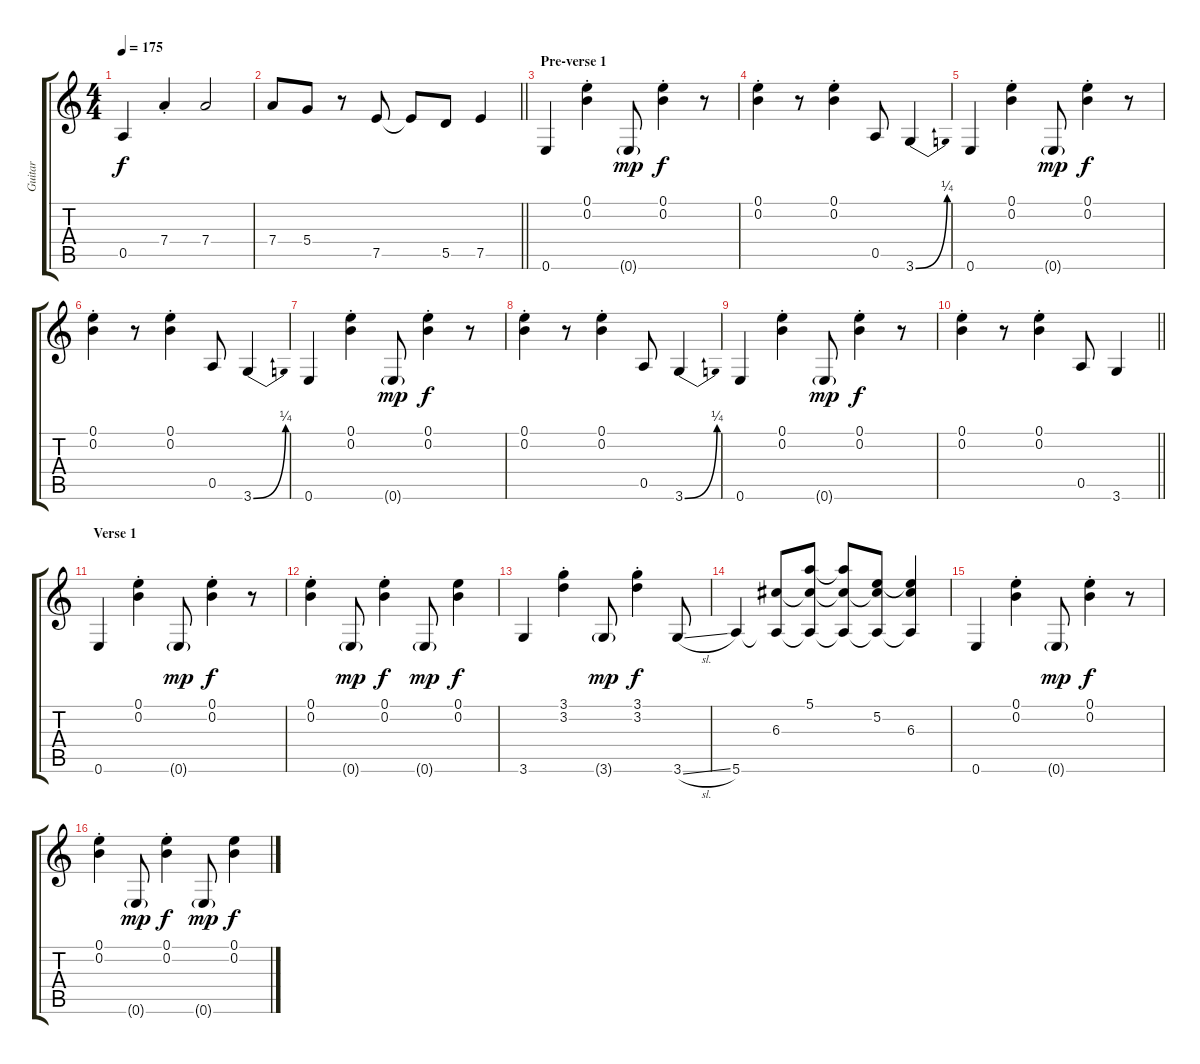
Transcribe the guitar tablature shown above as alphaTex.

\track ("Guitar" "Guitar") {instrument overdrivenguitar}
\staff {score tabs}
\tuning (E4 B3 G3 D3 A2 E2) {hide}
\ts (4 4)
\tempo 175
\clef g2
\ks c
0.5.4{dy f} 7.4{st}.4 7.4.2 |
\barLineRight lightlight
7.4.8 5.4.8 r.8 7.5.8 7.5{t}.8 5.5.8 7.5.4 |
\section ("" "Pre-verse 1")
0.6.4 (0.1{st} 0.2{st}).4 0.6{g}.8{dy mp} (0.1{st} 0.2{st}).4{dy f} r.8 |
(0.1{st} 0.2{st}).4 r.8 (0.1{st} 0.2{st}).4 0.5.8 3.6{be (bend 0 0 60 1)}.4 |
0.6.4 (0.1{st} 0.2{st}).4 0.6{g}.8{dy mp} (0.1{st} 0.2{st}).4{dy f} r.8 |
(0.1{st} 0.2{st}).4 r.8 (0.1{st} 0.2{st}).4 0.5.8 3.6{be (bend 0 0 60 1)}.4 |
0.6.4 (0.1{st} 0.2{st}).4 0.6{g}.8{dy mp} (0.1{st} 0.2{st}).4{dy f} r.8 |
(0.1{st} 0.2{st}).4 r.8 (0.1{st} 0.2{st}).4 0.5.8 3.6{be (bend 0 0 60 1)}.4 |
0.6.4 (0.1{st} 0.2{st}).4 0.6{g}.8{dy mp} (0.1{st} 0.2{st}).4{dy f} r.8 |
\barLineRight lightlight
(0.1{st} 0.2{st}).4 r.8 (0.1{st} 0.2{st}).4 0.5.8 3.6.4 |
\section ("" "Verse 1")
0.6.4 (0.1{st} 0.2{st}).4 0.6{g}.8{dy mp} (0.1{st} 0.2{st}).4{dy f} r.8 |
(0.1{st} 0.2{st}).4 0.6{g}.8{dy mp} (0.1{st} 0.2{st}).4{dy f} 0.6{g}.8{dy mp} (0.1 0.2).4{dy f} |
3.6.4 (3.1{st} 3.2{st}).4 3.6{g}.8{dy mp} (3.1{st} 3.2{st}).4{dy f} 3.6{sl}.8 |
5.6.4 (6.3 5.6{t}).8 (5.1 6.3{t} 5.6{t}).8 (5.1{t} 6.3{t} 5.6{t}).8 (5.2 6.3{t} 5.6{t}).8 (5.2{t} 6.3 5.6{t}).4 |
0.6.4 (0.1{st} 0.2{st}).4 0.6{g}.8{dy mp} (0.1{st} 0.2{st}).4{dy f} r.8 |
(0.1{st} 0.2{st}).4 0.6{g}.8{dy mp} (0.1{st} 0.2{st}).4{dy f} 0.6{g}.8{dy mp} (0.1 0.2).4{dy f}
